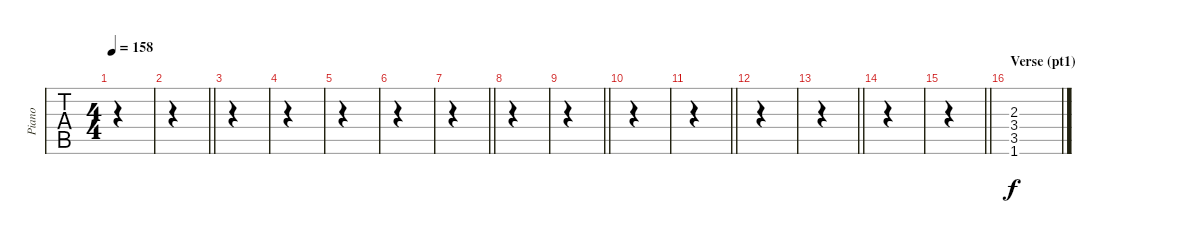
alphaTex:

\track ("Piano" "Piano") {instrument electricgrandpiano}
\staff {tabs}
\tuning (E4 B3 G3 D3 A2 E2) {hide}
\ts (4 4)
\tempo 158
\clef g2
\ks c
|
\barLineRight lightlight
|
|
|
|
|
\barLineRight lightlight
|
|
\barLineRight lightlight
|
|
\barLineRight lightlight
|
|
\barLineRight lightlight
|
|
\barLineRight lightlight
|
\section ("" "Verse (pt1)")
(2.3 3.4 3.5 1.6).1
